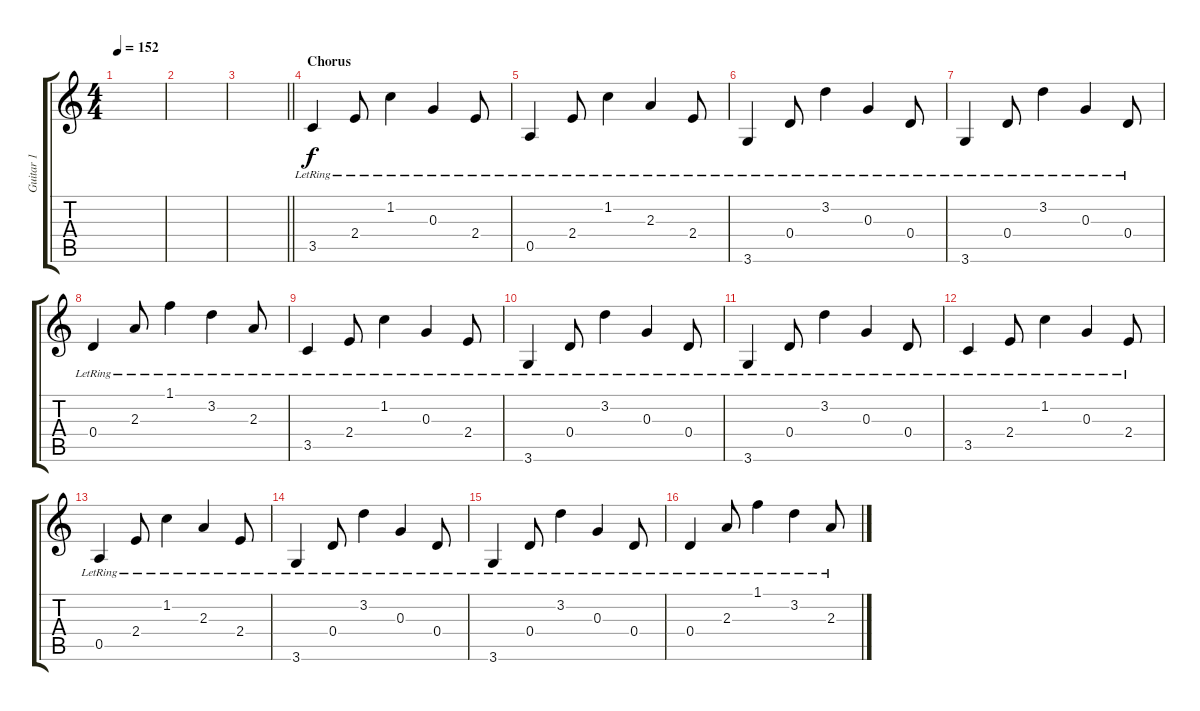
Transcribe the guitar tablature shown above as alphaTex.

\track ("Guitar 1" "Guitar 1") {instrument acousticguitarsteel}
\staff {score tabs}
\tuning (E4 B3 G3 D3 A2 E2) {hide}
\ts (4 4)
\tempo 152
\clef g2
\ks c
|
|
\barLineRight lightlight
|
\section ("" "Chorus")
3.5{lr}.4 2.4{lr}.8 1.2{lr}.4 0.3{lr}.4 2.4{lr}.8 |
0.5{lr}.4 2.4{lr}.8 1.2{lr}.4 2.3{lr}.4 2.4{lr}.8 |
3.6{lr}.4 0.4{lr}.8 3.2{lr}.4 0.3{lr}.4 0.4{lr}.8 |
3.6{lr}.4 0.4{lr}.8 3.2{lr}.4 0.3{lr}.4 0.4{lr}.8 |
0.4{lr}.4 2.3{lr}.8 1.1{lr}.4 3.2{lr}.4 2.3{lr}.8 |
3.5{lr}.4 2.4{lr}.8 1.2{lr}.4 0.3{lr}.4 2.4{lr}.8 |
3.6{lr}.4 0.4{lr}.8 3.2{lr}.4 0.3{lr}.4 0.4{lr}.8 |
3.6{lr}.4 0.4{lr}.8 3.2{lr}.4 0.3{lr}.4 0.4{lr}.8 |
3.5{lr}.4 2.4{lr}.8 1.2{lr}.4 0.3{lr}.4 2.4{lr}.8 |
0.5{lr}.4 2.4{lr}.8 1.2{lr}.4 2.3{lr}.4 2.4{lr}.8 |
3.6{lr}.4 0.4{lr}.8 3.2{lr}.4 0.3{lr}.4 0.4{lr}.8 |
3.6{lr}.4 0.4{lr}.8 3.2{lr}.4 0.3{lr}.4 0.4{lr}.8 |
0.4{lr}.4 2.3{lr}.8 1.1{lr}.4 3.2{lr}.4 2.3{lr}.8
